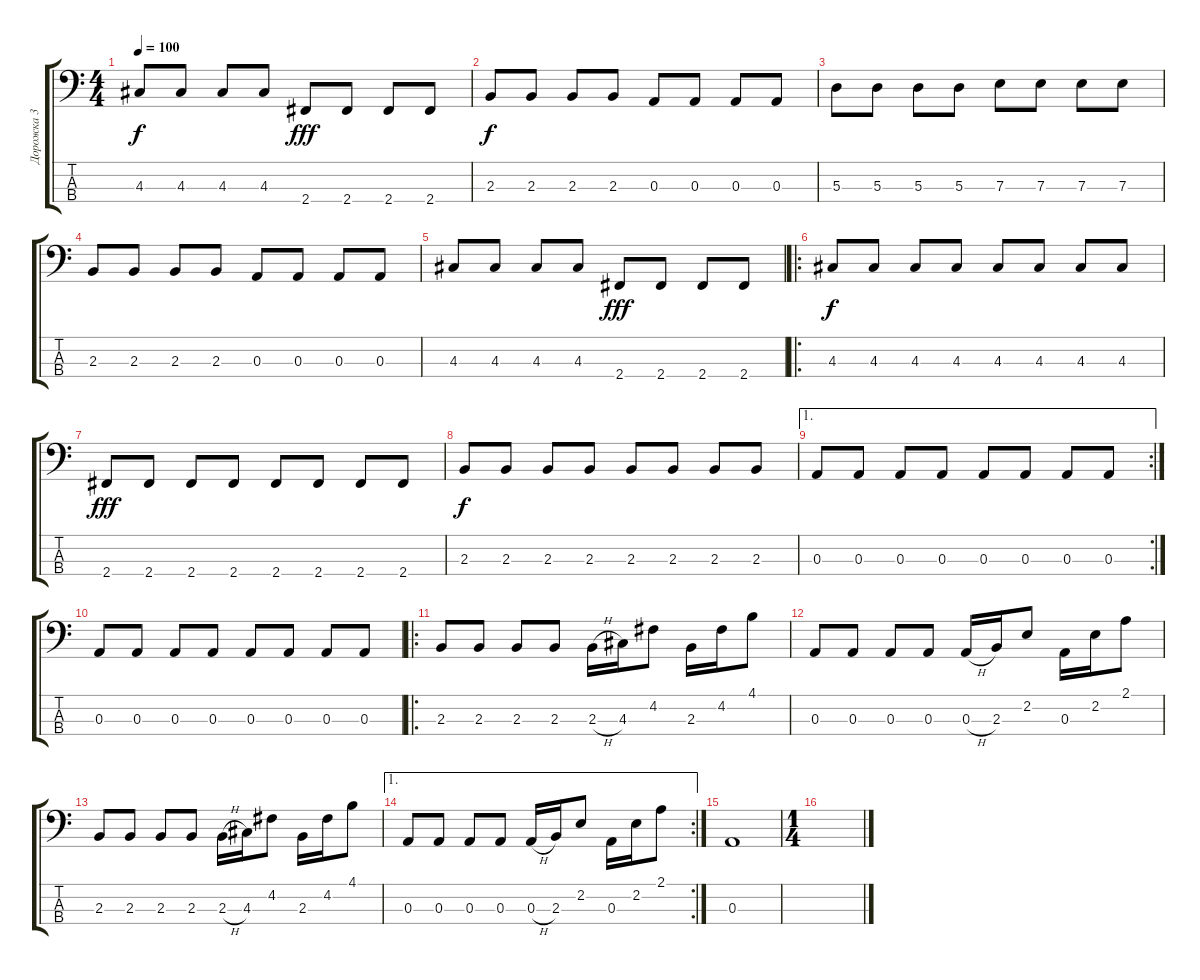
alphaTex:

\track ("Дорожка 3" "Дорожка 3") {instrument electricbassfinger}
\staff {score tabs}
\tuning (G2 D2 A1 E1) {hide}
\ts (4 4)
\tempo 100
\clef f4
\ks c
4.3.8{dy f} 4.3.8 4.3.8 4.3.8 2.4.8{dy fff} 2.4.8 2.4.8 2.4.8 |
2.3.8{dy f} 2.3.8 2.3.8 2.3.8 0.3.8 0.3.8 0.3.8 0.3.8 |
5.3.8 5.3.8 5.3.8 5.3.8 7.3.8 7.3.8 7.3.8 7.3.8 |
2.3.8 2.3.8 2.3.8 2.3.8 0.3.8 0.3.8 0.3.8 0.3.8 |
4.3.8 4.3.8 4.3.8 4.3.8 2.4.8{dy fff} 2.4.8 2.4.8 2.4.8 |
\ro
4.3.8{dy f} 4.3.8 4.3.8 4.3.8 4.3.8 4.3.8 4.3.8 4.3.8 |
2.4.8{dy fff} 2.4.8 2.4.8 2.4.8 2.4.8 2.4.8 2.4.8 2.4.8 |
2.3.8{dy f} 2.3.8 2.3.8 2.3.8 2.3.8 2.3.8 2.3.8 2.3.8 |
\ae 1
\rc 2
0.3.8 0.3.8 0.3.8 0.3.8 0.3.8 0.3.8 0.3.8 0.3.8 |
0.3.8 0.3.8 0.3.8 0.3.8 0.3.8 0.3.8 0.3.8 0.3.8 |
\ro
2.3.8 2.3.8 2.3.8 2.3.8 2.3{h}.16 4.3.16 4.2.8 2.3.16 4.2.16 4.1.8 |
0.3.8 0.3.8 0.3.8 0.3.8 0.3{h}.16 2.3.16 2.2.8 0.3.16 2.2.16 2.1.8 |
2.3.8 2.3.8 2.3.8 2.3.8 2.3{h}.16 4.3.16 4.2.8 2.3.16 4.2.16 4.1.8 |
\ae 1
\rc 2
0.3.8 0.3.8 0.3.8 0.3.8 0.3{h}.16 2.3.16 2.2.8 0.3.16 2.2.16 2.1.8 |
0.3.1 |
\ts (1 4)
